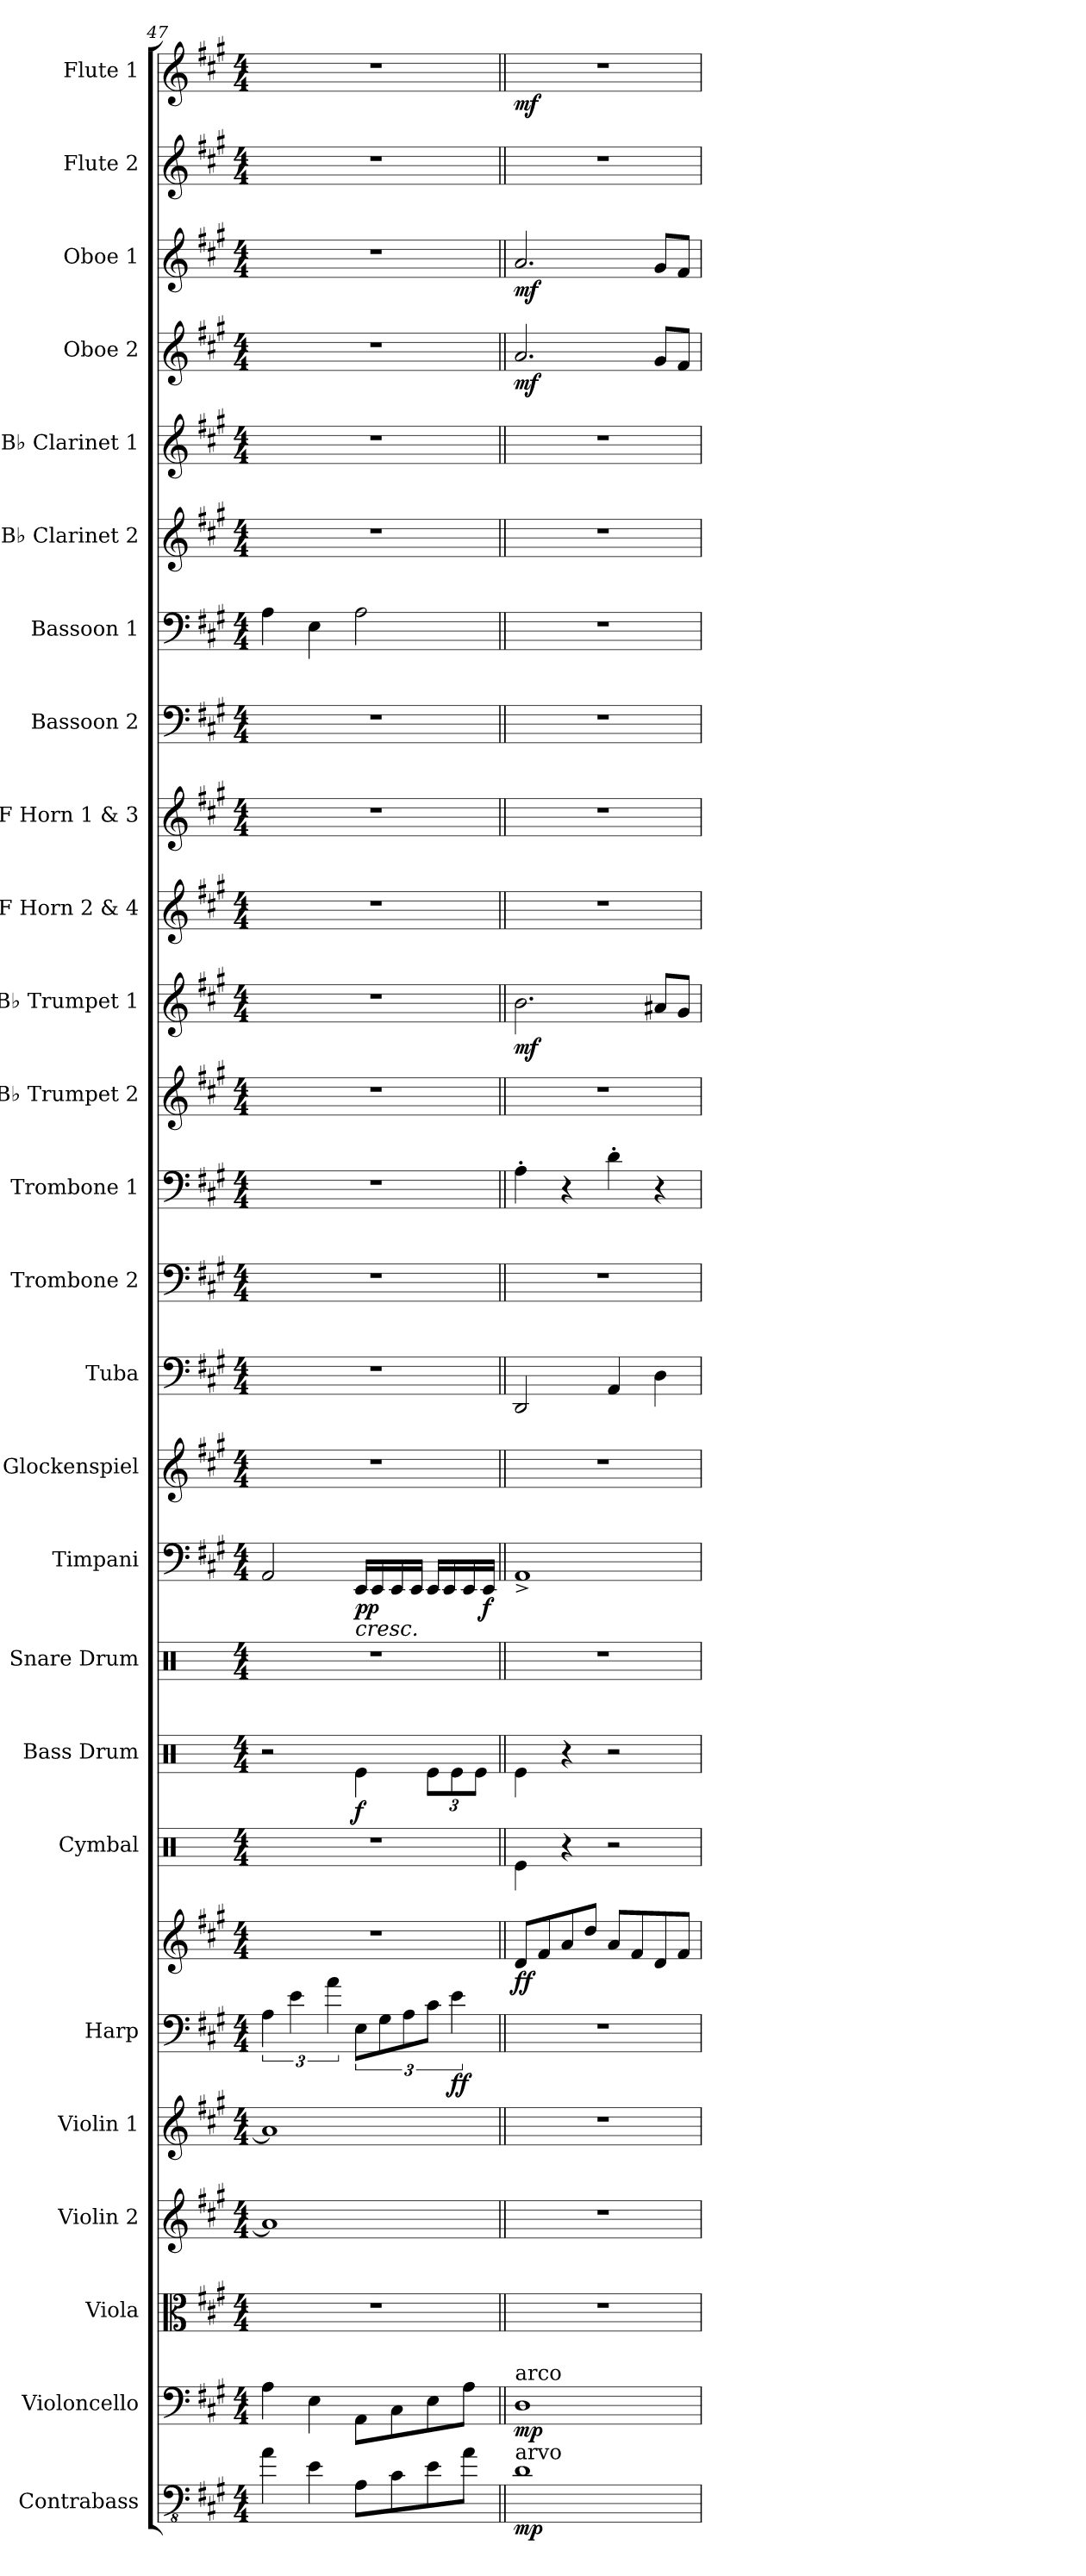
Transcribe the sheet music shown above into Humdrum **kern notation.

**kern	**dynam	**kern	**dynam	**kern	**kern	**kern	**kern	**kern	**dynam	**kern	**kern	**dynam	**kern	**kern	**dynam	**kern	**kern	**kern	**kern	**kern	**kern	**dynam	**kern	**kern	**kern	**kern	**kern	**kern	**kern	**dynam	**kern	**dynam	**kern	**kern	**dynam
*part26	*part26	*part25	*part25	*part24	*part23	*part22	*part21	*part21	*part21	*part20	*part19	*part19	*part18	*part17	*part17	*part16	*part15	*part14	*part13	*part12	*part11	*part11	*part10	*part9	*part8	*part7	*part6	*part5	*part4	*part4	*part3	*part3	*part2	*part1	*part1
*staff27	*staff27	*staff26	*staff26	*staff25	*staff24	*staff23	*staff22	*staff21	*staff21/22	*staff20	*staff19	*staff19	*staff18	*staff17	*staff17	*staff16	*staff15	*staff14	*staff13	*staff12	*staff11	*staff11	*staff10	*staff9	*staff8	*staff7	*staff6	*staff5	*staff4	*staff4	*staff3	*staff3	*staff2	*staff1	*staff1
*I"Contrabass	*	*I"Violoncello	*	*I"Viola	*I"Violin 2	*I"Violin 1	*I"Harp	*	*	*I"Cymbal	*I"Bass Drum	*	*I"Snare Drum	*I"Timpani	*	*I"Glockenspiel	*I"Tuba	*I"Trombone 2	*I"Trombone 1	*I"B♭ Trumpet 2	*I"B♭ Trumpet 1	*	*I"F Horn 2 &amp; 4	*I"F Horn 1 &amp; 3	*I"Bassoon 2	*I"Bassoon 1	*I"B♭ Clarinet 2	*I"B♭ Clarinet 1	*I"Oboe 2	*	*I"Oboe 1	*	*I"Flute 2	*I"Flute 1	*
*I'Cb.	*	*I'Vc.	*	*I'Vla.	*I'Vln. 2	*I'Vln. 1	*I'Hrp.	*	*	*I'Cym.	*I'B. Dr.	*	*I'Sn. Dr.	*I'Timp.	*	*I'Glk.	*I'Tba.	*I'Tbn. 2	*I'Tbn. 1	*I'B♭ Tpt. 2	*I'B♭ Tpt. 1	*	*I'F Hn. 2 4	*I'F Hn. 1 3	*I'Bsn. 2	*I'Bsn. 1	*I'B♭ Cl. 2	*I'B♭ Cl. 1	*I'Ob. 2	*	*I'Ob. 1	*	*I'Fl. 2	*I'Fl. 1	*
*clefFv4	*	*clefF4	*	*clefC3	*clefG2	*clefG2	*clefF4	*clefG2	*	*clefX	*clefX	*	*clefX	*clefF4	*	*clefG2	*clefF4	*clefF4	*clefF4	*clefG2	*clefG2	*	*clefG2	*clefG2	*clefF4	*clefF4	*clefG2	*clefG2	*clefG2	*	*clefG2	*	*clefG2	*clefG2	*
*ITrd7c12	*	*	*	*	*	*	*	*	*	*	*	*	*	*	*	*ITrd-14c-24	*	*	*	*ITrd1c2	*ITrd1c2	*	*ITrd4c7	*ITrd4c7	*	*	*ITrd1c2	*ITrd1c2	*	*	*	*	*	*	*
*k[f#c#g#]	*	*k[f#c#g#]	*	*k[f#c#g#]	*k[f#c#g#]	*k[f#c#g#]	*k[f#c#g#]	*k[f#c#g#]	*	*k[]	*k[]	*	*k[]	*k[f#c#g#]	*	*k[f#c#g#]	*k[f#c#g#]	*k[f#c#g#]	*k[f#c#g#]	*k[f#]	*k[f#]	*	*k[f#c#]	*k[f#c#]	*k[f#c#g#]	*k[f#c#g#]	*k[f#]	*k[f#]	*k[f#c#g#]	*	*k[f#c#g#]	*	*k[f#c#g#]	*k[f#c#g#]	*
*M4/4	*	*M4/4	*	*M4/4	*M4/4	*M4/4	*M4/4	*M4/4	*	*M4/4	*M4/4	*	*M4/4	*M4/4	*	*M4/4	*M4/4	*M4/4	*M4/4	*M4/4	*M4/4	*	*M4/4	*M4/4	*M4/4	*M4/4	*M4/4	*M4/4	*M4/4	*	*M4/4	*	*M4/4	*M4/4	*
=47	=47	=47	=47	=47	=47	=47	=47	=47	=47	=47	=47	=47	=47	=47	=47	=47	=47	=47	=47	=47	=47	=47	=47	=47	=47	=47	=47	=47	=47	=47	=47	=47	=47	=47	=47
4AA\	.	4A\	.	1r	1a]	1a]	6A\	1r	.	1r	2r	.	1r	2AA/	.	1r	1r	1r	1r	1r	1r	.	1r	1r	1r	4A\	1r	1r	1r	.	1r	.	1r	1r	.
.	.	.	.	.	.	.	6e\	.	.	.	.	.	.	.	.	.	.	.	.	.	.	.	.	.	.	.	.	.	.	.	.	.	.	.	.
4EE\	.	4E\	.	.	.	.	.	.	.	.	.	.	.	.	.	.	.	.	.	.	.	.	.	.	.	4E\	.	.	.	.	.	.	.	.	.
.	.	.	.	.	.	.	6a\	.	.	.	.	.	.	.	.	.	.	.	.	.	.	.	.	.	.	.	.	.	.	.	.	.	.	.	.
!	!	!	!	!	!	!	!	!	!	!	!	!LO:DY:b	!	!	!LO:HP:b	!	!	!	!	!	!	!	!	!	!	!	!	!	!	!	!	!	!	!	!
!	!	!	!	!	!	!	!	!	!	!	!	!	!	!	!LO:DY:n=1:b	!	!	!	!	!	!	!	!	!	!	!	!	!	!	!	!	!	!	!	!
8AAA\L	.	8AA\L	.	.	.	.	12E\L	.	.	.	4Re\	f	.	16EE/LL	< pp	.	.	.	.	.	.	.	.	.	.	2A\	.	.	.	.	.	.	.	.	.
.	.	.	.	.	.	.	.	.	.	.	.	.	.	16EE/	.	.	.	.	.	.	.	.	.	.	.	.	.	.	.	.	.	.	.	.	.
.	.	.	.	.	.	.	12G#\	.	.	.	.	.	.	.	.	.	.	.	.	.	.	.	.	.	.	.	.	.	.	.	.	.	.	.	.
8CC#\	.	8C#\	.	.	.	.	.	.	.	.	.	.	.	16EE/	.	.	.	.	.	.	.	.	.	.	.	.	.	.	.	.	.	.	.	.	.
.	.	.	.	.	.	.	12A\	.	.	.	.	.	.	.	.	.	.	.	.	.	.	.	.	.	.	.	.	.	.	.	.	.	.	.	.
.	.	.	.	.	.	.	.	.	.	.	.	.	.	16EE/JJ	.	.	.	.	.	.	.	.	.	.	.	.	.	.	.	.	.	.	.	.	.
*	*	*	*	*	*	*	*	*	*	*	*Xbrackettup	*	*	*	*	*	*	*	*	*	*	*	*	*	*	*	*	*	*	*	*	*	*	*	*
8EE\	.	8E\	.	.	.	.	12c#\J	.	.	.	12Re\L	.	.	16EE/LL	.	.	.	.	.	.	.	.	.	.	.	.	.	.	.	.	.	.	.	.	.
.	.	.	.	.	.	.	.	.	.	.	.	.	.	16EE/	.	.	.	.	.	.	.	.	.	.	.	.	.	.	.	.	.	.	.	.	.
!	!	!	!	!	!	!	!	!	!LO:DY:b=2	!	!	!	!	!	!	!	!	!	!	!	!	!	!	!	!	!	!	!	!	!	!	!	!	!	!
.	.	.	.	.	.	.	6e\	.	ff	.	12Re\	.	.	.	.	.	.	.	.	.	.	.	.	.	.	.	.	.	.	.	.	.	.	.	.
8AA\J	.	8A\J	.	.	.	.	.	.	.	.	.	.	.	16EE/	.	.	.	.	.	.	.	.	.	.	.	.	.	.	.	.	.	.	.	.	.
.	.	.	.	.	.	.	.	.	.	.	12Re\J	.	.	.	.	.	.	.	.	.	.	.	.	.	.	.	.	.	.	.	.	.	.	.	.
!	!	!	!	!	!	!	!	!	!	!	!	!	!	!	!LO:DY:n=2:b	!	!	!	!	!	!	!	!	!	!	!	!	!	!	!	!	!	!	!	!
.	.	.	.	.	.	.	.	.	.	.	.	.	.	16EE/JJ	f	.	.	.	.	.	.	.	.	.	.	.	.	.	.	.	.	.	.	.	.
.	.	.	.	.	.	.	.	.	.	.	.	.	.	.	[	.	.	.	.	.	.	.	.	.	.	.	.	.	.	.	.	.	.	.	.
=48||	=48||	=48||	=48||	=48||	=48||	=48||	=48||	=48||	=48||	=48||	=48||	=48||	=48||	=48||	=48||	=48||	=48||	=48||	=48||	=48||	=48||	=48||	=48||	=48||	=48||	=48||	=48||	=48||	=48||	=48||	=48||	=48||	=48||	=48||	=48||
!	!	!LO:TX:a:t=arco	!	!	!	!	!	!	!	!	!	!	!	!	!	!	!	!	!	!	!	!	!	!	!	!	!	!	!	!	!	!	!	!	!
!LO:TX:a:t=arvo	!	!	!	!	!	!	!	!	!	!	!	!	!	!	!	!	!	!	!	!	!	!	!	!	!	!	!	!	!	!	!	!	!	!	!
!	!LO:DY:b	!	!LO:DY:b	!	!	!	!	!	!LO:DY:b	!	!	!	!	!	!	!	!	!	!	!	!	!LO:DY:b	!	!	!	!	!	!	!	!LO:DY:b	!	!LO:DY:b	!	!	!LO:DY:b
1DD	mp	1D	mp	1r	1r	1r	1r	8d/L	ff	4Re\	4Re\	.	1r	1AA^	.	1r	2DD/	1r	4A'\	1r	2.a\	mf	1r	1r	1r	1r	1r	1r	2.a/	mf	2.a/	mf	1r	1r	mf
.	.	.	.	.	.	.	.	8f#/	.	.	.	.	.	.	.	.	.	.	.	.	.	.	.	.	.	.	.	.	.	.	.	.	.	.	.
.	.	.	.	.	.	.	.	8a/	.	4r	4r	.	.	.	.	.	.	.	4r	.	.	.	.	.	.	.	.	.	.	.	.	.	.	.	.
.	.	.	.	.	.	.	.	8dd/J	.	.	.	.	.	.	.	.	.	.	.	.	.	.	.	.	.	.	.	.	.	.	.	.	.	.	.
.	.	.	.	.	.	.	.	8a/L	.	2r	2r	.	.	.	.	.	4AA/	.	4d'\	.	.	.	.	.	.	.	.	.	.	.	.	.	.	.	.
.	.	.	.	.	.	.	.	8f#/	.	.	.	.	.	.	.	.	.	.	.	.	.	.	.	.	.	.	.	.	.	.	.	.	.	.	.
.	.	.	.	.	.	.	.	8d/	.	.	.	.	.	.	.	.	4D\	.	4r	.	8g#X/L	.	.	.	.	.	.	.	8g#/L	.	8g#/L	.	.	.	.
.	.	.	.	.	.	.	.	8f#/J	.	.	.	.	.	.	.	.	.	.	.	.	8f#/J	.	.	.	.	.	.	.	8f#/J	.	8f#/J	.	.	.	.
=	=	=	=	=	=	=	=	=	=	=	=	=	=	=	=	=	=	=	=	=	=	=	=	=	=	=	=	=	=	=	=	=	=	=	=
*-	*-	*-	*-	*-	*-	*-	*-	*-	*-	*-	*-	*-	*-	*-	*-	*-	*-	*-	*-	*-	*-	*-	*-	*-	*-	*-	*-	*-	*-	*-	*-	*-	*-	*-	*-
